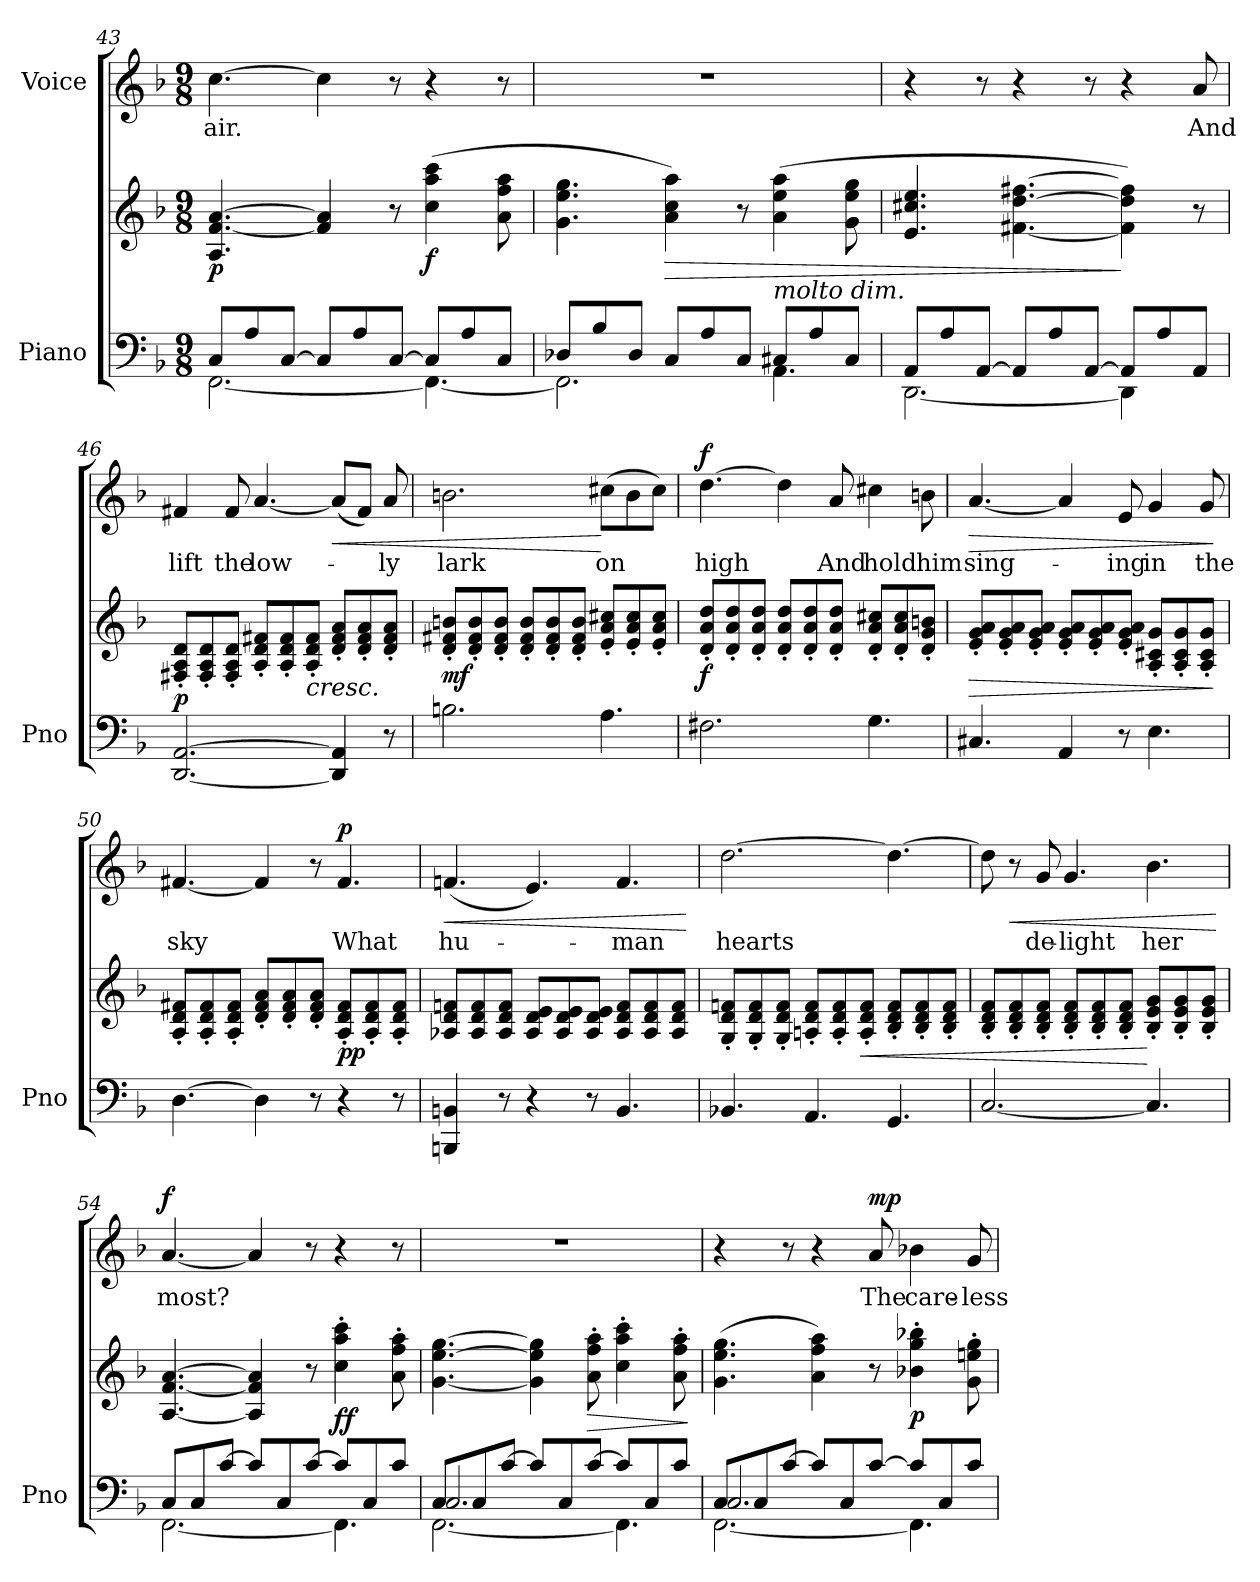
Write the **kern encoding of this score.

**kern	**kern	**dynam	**kern	**text	**dynam
*part2	*part2	*part2	*part1	*part1	*part1
*staff3	*staff2	*staff2/3	*staff1	*staff1	*staff1
*I"Piano	*	*	*I"Voice	*	*
*I'Pno	*	*	*	*	*
*clefF4	*clefG2	*	*clefG2	*	*
*k[b-]	*k[b-]	*	*k[b-]	*	*
*M9/8	*M9/8	*	*M9/8	*	*
=43	=43	=43	=43	=43	=43
*^	*	*	*	*	*
!	!	!	!LO:DY:b	!	!	!
8C/L	[2.FF\	4.A/ [4.f/ [4.a/	p	[4.cc\	air.	.
8A/	.	.	.	.	.	.
[8C/J	.	.	.	.	.	.
8C/L]	.	4f/] 4a/]	.	4cc\]	.	.
8A/	.	.	.	.	.	.
[8C/J	.	8r	.	8r	.	.
!	!	!	!LO:DY:b	!	!	!
8C/L]	4.FF\_	(4cc\ 4aa\ 4ccc\	f	4r	.	.
8A/	.	.	.	.	.	.
8C/J	.	8a\ 8ff\ 8aa\	.	8r	.	.
=44	=44	=44	=44	=44	=44	=44
8D-X/L	2.FF\]	4.g\ 4.ee\ 4.gg\	.	8%9r	.	.
8B-/	.	.	.	.	.	.
8D-/J	.	.	.	.	.	.
!	!	!	!LO:HP:b	!	!	!
8C/L	.	4a\ 4cc\ 4aa\)	>	.	.	.
8A/	.	.	.	.	.	.
8C/J	.	8r	.	.	.	.
!LO:TX:i:t=molto dim.	!	!	!	!	!	!
8C#X/L	4.AA\	(4a\ 4ee\ 4aa\	.	.	.	.
8A/	.	.	.	.	.	.
8C#/J	.	8g\ 8ee\ 8gg\	.	.	.	.
=45	=45	=45	=45	=45	=45	=45
8AA/L	[2.DD\	4.e/ 4.cc#X/ 4.ee/	.	4r	.	.
8A/	.	.	.	.	.	.
[8AA/J	.	.	.	8r	.	.
8AA/L]	.	[4.f#X\ [4.dd\ [4.ff#X\	.	4r	.	.
8A/	.	.	.	.	.	.
[8AA/J	.	.	.	8r	.	.
8AA/L]	4DD\]	4f#\] 4dd\] 4ff#\])	]	4r	.	.
8A/	.	.	.	.	.	.
8AA/J	8ryy	8r	.	8a/	And	.
=46	=46	=46	=46	=46	=46	=46
!	!	!	!LO:DY:b	!	!	!
*v	*v	*	*	*	*	*
[2.DD/ [2.AA/	8F#X/' 8A/' 8d/'L	p	4f#X/	lift	.
.	8F#/' 8A/' 8d/'	.	.	.	.
.	8F#/' 8A/' 8d/'J	.	8f#/	the	.
.	8A/' 8d/' 8f#X/'L	.	[4.a/	low-	.
.	8A/' 8d/' 8f#/'	.	.	.	.
!	!	!LO:HP:b	!	!	!
.	8A/' 8d/' 8f#/'J	<	.	.	.
!	!	!	!	!	!LO:HP:b
4DD/] 4AA/]	8d/' 8f#/' 8a/'L	.	(8a/L]	.	<
.	8d/' 8f#/' 8a/'	.	8f#/J)	.	.
8r	8d/' 8f#/' 8a/'J	.	8a/	-ly	.
=47	=47	=47	=47	=47	=47
!	!	!LO:DY:b	!	!	!
2.Bn\	8d/' 8f#X/' 8bn/'L	mf	2.bn\	lark	.
.	8d/' 8f#/' 8b/'	.	.	.	.
.	8d/' 8f#/' 8b/'J	.	.	.	.
.	8d/' 8f#/' 8b/'L	.	.	.	.
.	8d/' 8f#/' 8b/'	.	.	.	.
.	8d/' 8f#/' 8b/'J	.	.	.	.
4.A\	8e/' 8a/' 8cc#X/'L	.	(8cc#X\L	on	[
.	8e/' 8a/' 8cc#/'	[	8b\	.	.
.	8e/' 8a/' 8cc#/'J	.	8cc#\J)	.	.
=48	=48	=48	=48	=48	=48
!	!	!LO:DY:b	!	!	!LO:DY:a
2.F#X\	8d/' 8a/' 8dd/'L	f	[4.dd\	high	f
.	8d/' 8a/' 8dd/'	.	.	.	.
.	8d/' 8a/' 8dd/'J	.	.	.	.
.	8d/' 8a/' 8dd/'L	.	4dd\]	.	.
.	8d/' 8a/' 8dd/'	.	.	.	.
.	8d/' 8a/' 8dd/'J	.	8a/	And	.
4.G\	8d/' 8a/' 8cc#X/'L	.	4cc#X\	hold	.
.	8d/' 8a/' 8cc#/'	.	.	.	.
.	8d/' 8g/' 8bn/'J	.	8bn\	him	.
=49	=49	=49	=49	=49	=49
!	!	!LO:HP:b	!	!	!LO:HP:b
4.C#X/	8e/' 8g/' 8a/'L	>	[4.a/	sing-	>
.	8e/' 8g/' 8a/'	.	.	.	.
.	8e/' 8g/' 8a/'J	.	.	.	.
4AA/	8e/' 8g/' 8a/'L	.	4a/]	.	.
.	8e/' 8g/' 8a/'	.	.	.	.
8r	8e/' 8g/' 8a/'J	.	8e/	-ing	.
4.E\	8A/' 8c#X/' 8g/'L	.	4g/	in	.
.	8A/' 8c#/' 8g/'	.	.	.	.
.	8A/' 8c#/' 8g/'J	.	8g/	the	.
.	.	]	.	.	]
=50	=50	=50	=50	=50	=50
[4.D\	8A/' 8d/' 8f#X/'L	.	[4.f#X/	sky	.
.	8A/' 8d/' 8f#/'	.	.	.	.
.	8A/' 8d/' 8f#/'J	.	.	.	.
4D\]	8d/' 8f#/' 8a/'L	.	4f#/]	.	.
.	8d/' 8f#/' 8a/'	.	.	.	.
8r	8d/' 8f#/' 8a/'J	.	8r	.	.
!	!	!LO:DY:b	!	!	!LO:DY:a
4r	8A/' 8d/' 8f#/'L	pp	4.f#/	What	p
.	8A/' 8d/' 8f#/'	.	.	.	.
8r	8A/' 8d/' 8f#/'J	.	.	.	.
=51	=51	=51	=51	=51	=51
!	!	!	!	!	!LO:HP:b
4BBBn/ 4BBn/	8A-X/ 8d/ 8fn/L	.	(4.fn/	hu-	<
.	8A-/ 8d/ 8f/	.	.	.	.
8r	8A-/ 8d/ 8f/J	.	.	.	.
4r	8A-/ 8d/ 8e/L	.	4.e/)	.	.
.	8A-/ 8d/ 8e/	.	.	.	.
8r	8A-/ 8d/ 8e/J	.	.	.	.
4.BB/	8A-/ 8d/ 8f/L	.	4.f/	-man	.
.	8A-/ 8d/ 8f/	.	.	.	.
.	8A-/ 8d/ 8f/J	.	.	.	.
.	.	.	.	.	[
=52	=52	=52	=52	=52	=52
4.BB-X/	8G/' 8d/' 8fn/'L	.	[2.dd\	hearts	.
.	8G/' 8d/' 8f/'	.	.	.	.
.	8G/' 8d/' 8f/'J	.	.	.	.
4.AA/	8An/' 8d/' 8f/'L	.	.	.	.
.	8A/' 8d/' 8f/'	.	.	.	.
!	!	!LO:HP:b	!	!	!
.	8A/' 8d/' 8f/'J	<	.	.	.
4.GG/	8B-/' 8d/' 8f/'L	.	4.dd\_	.	.
.	8B-/' 8d/' 8f/'	.	.	.	.
.	8B-/' 8d/' 8f/'J	.	.	.	.
=53	=53	=53	=53	=53	=53
[2.C/	8B-/' 8d/' 8f/'L	.	8dd\]	.	.
!	!	!	!	!	!LO:HP:b
.	8B-/' 8d/' 8f/'	.	8r	.	<
.	8B-/' 8d/' 8f/'J	.	8g/	de-	.
.	8B-/' 8d/' 8f/'L	.	4.g/	-light	.
.	8B-/' 8d/' 8f/'	.	.	.	.
.	8B-/' 8d/' 8f/'J	.	.	.	.
4.C/]	8B-/' 8e/' 8g/'L	[	4.b-\	her	.
.	8B-/' 8e/' 8g/'	.	.	.	.
.	8B-/' 8e/' 8g/'J	.	.	.	.
.	.	.	.	.	[
=54	=54	=54	=54	=54	=54
*^	*	*	*	*	*
!	!	!	!	!	!	!LO:DY:a
8C/L	[2.FF\	[4.A/ [4.f/ [4.a/	.	[4.a/	most?	f
8C/	.	.	.	.	.	.
[8c/J	.	.	.	.	.	.
8c/L]	.	4A/] 4f/] 4a/]	.	4a/]	.	.
8C/	.	.	.	.	.	.
[8c/J	.	8r	.	8r	.	.
!	!	!	!LO:DY:b	!	!	!
8c/L]	4.FF\]	4cc\' 4aa\' 4ccc\'	ff	4r	.	.
8C/	.	.	.	.	.	.
8c/J	.	8a\' 8ff\' 8aa\'	.	8r	.	.
*v	*v	*	*	*	*	*
=55	=55	=55	=55	=55	=55
!LO:N:head=open	!	!	!	!	!
*^	*	*	*	*	*
*	*^	*	*	*	*	*
8C/L	[2.FF\	2.C/	[4.g\ [4.ee\ [4.gg\	.	8%9r	.	.
8C/	.	.	.	.	.	.	.
[8c/J	.	.	.	.	.	.	.
8c/L]	.	.	4g\] 4ee\] 4gg\]	.	.	.	.
8C/	.	.	.	.	.	.	.
!	!	!	!	!LO:HP:b	!	!	!
[8c/J	.	.	8a\' 8ff\' 8aa\'	>	.	.	.
8c/L]	4.FF\]	4.ryy	4cc\' 4aa\' 4ccc\'	.	.	.	.
8C/	.	.	.	.	.	.	.
8c/J	.	.	8a\' 8ff\' 8aa\'	.	.	.	.
*v	*v	*v	*	*	*	*	*
.	.	]	.	.	.
=56	=56	=56	=56	=56	=56
!LO:N:head=open	!	!	!	!	!
*^	*	*	*	*	*
*	*^	*	*	*	*	*
8C/L	[2.FF\	2.C/	(4.g\ 4.ee\ 4.gg\	.	4r	.	.
8C/	.	.	.	.	.	.	.
[8c/J	.	.	.	.	8r	.	.
8c/L]	.	.	4a\ 4ff\ 4aa\)	.	4r	.	.
8C/	.	.	.	.	.	.	.
!	!	!	!	!	!	!	!LO:DY:a
[8c/J	.	.	8r	.	8a/	The	mp
!	!	!	!	!LO:DY:b	!	!	!
8c/L]	4.FF\]	4.ryy	4b-X\' 4gg\' 4bb-X\'	p	4b-X\	care-	.
8C/	.	.	.	.	.	.	.
8c/J	.	.	8g\' 8een\' 8gg\'	.	8g/	-less	.
*v	*v	*v	*	*	*	*	*
=	=	=	=	=	=
*-	*-	*-	*-	*-	*-
